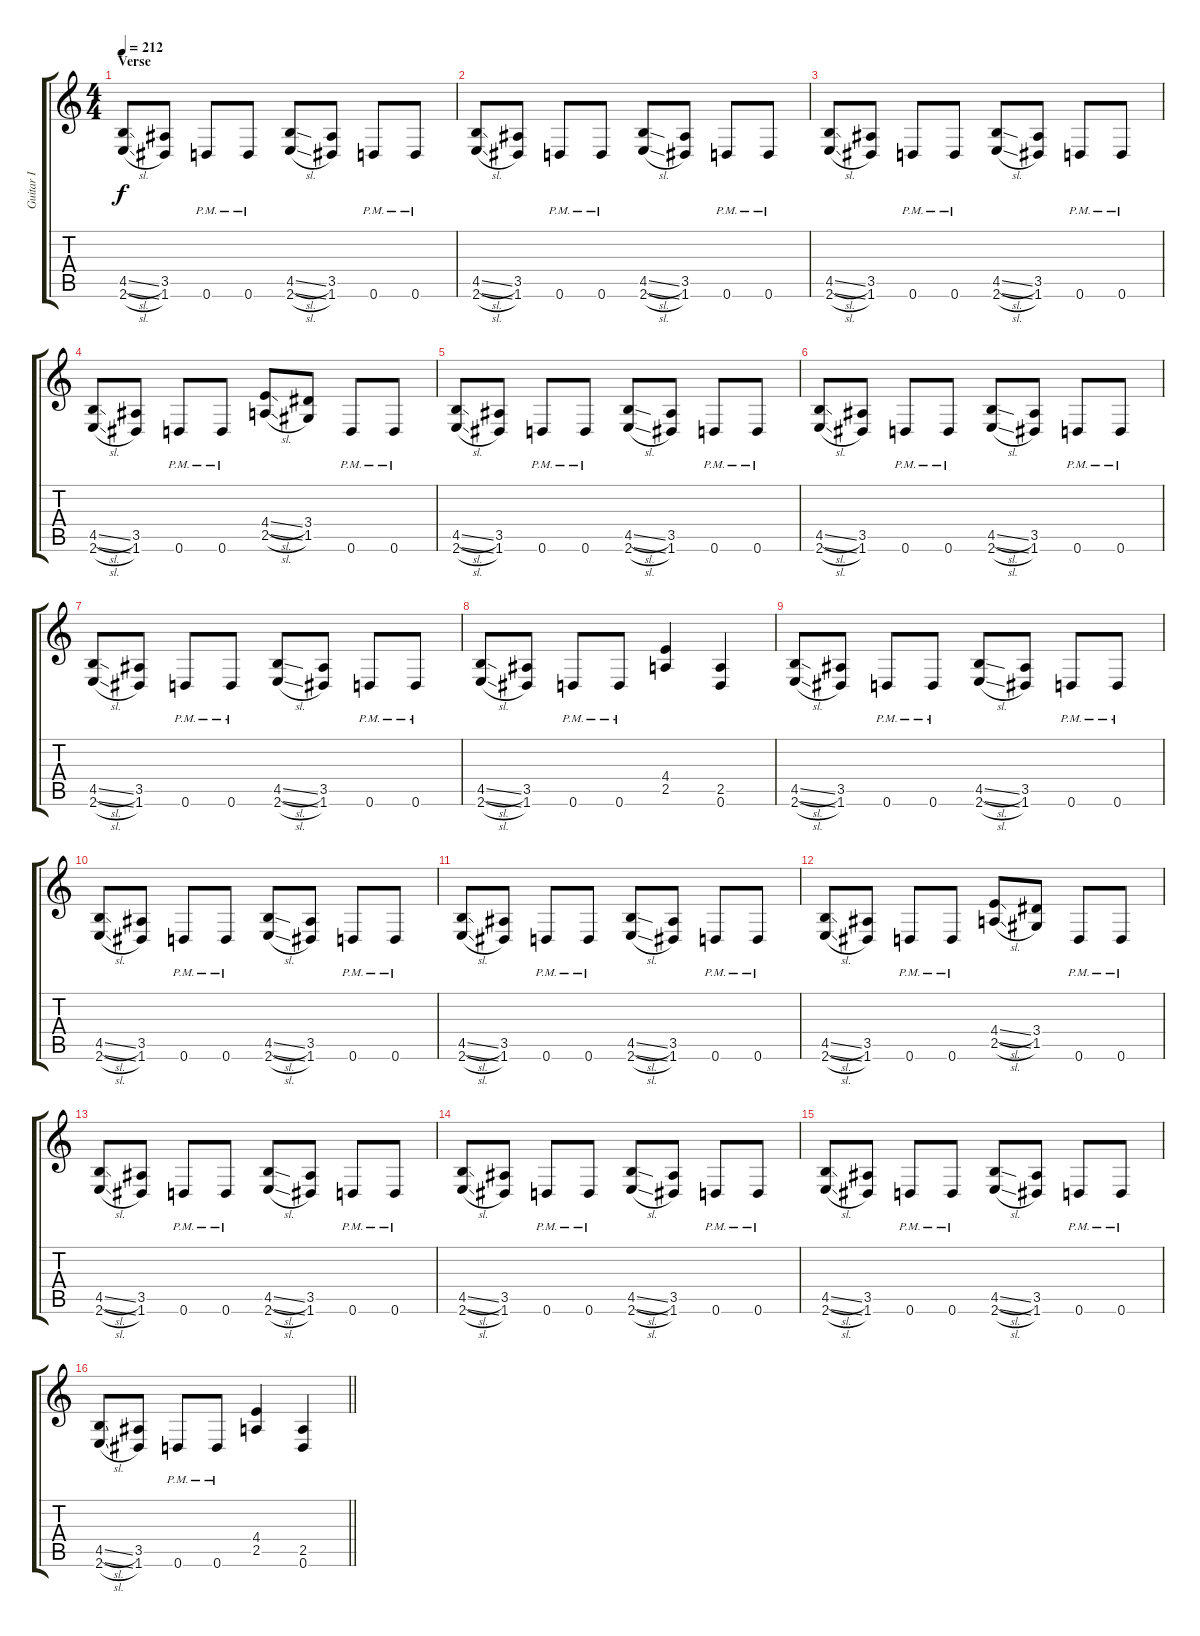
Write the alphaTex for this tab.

\track ("Guitar I" "Guitar I") {instrument distortionguitar}
\staff {score tabs}
\tuning (D4 A3 F3 C3 G2 D2) {hide}
\ts (4 4)
\section ("" "Verse")
\tempo 212
\clef g2
\ks c
(4.5{sl} 2.6{sl}).8{dy f} (3.5 1.6).8 0.6{pm}.8 0.6{pm}.8 (4.5{sl} 2.6{sl}).8 (3.5 1.6).8 0.6{pm}.8 0.6{pm}.8 |
(4.5{sl} 2.6{sl}).8 (3.5 1.6).8 0.6{pm}.8 0.6{pm}.8 (4.5{sl} 2.6{sl}).8 (3.5 1.6).8 0.6{pm}.8 0.6{pm}.8 |
(4.5{sl} 2.6{sl}).8 (3.5 1.6).8 0.6{pm}.8 0.6{pm}.8 (4.5{sl} 2.6{sl}).8 (3.5 1.6).8 0.6{pm}.8 0.6{pm}.8 |
(4.5{sl} 2.6{sl}).8 (3.5 1.6).8 0.6{pm}.8 0.6{pm}.8 (4.4{sl} 2.5{sl}).8 (3.4 1.5).8 0.6{pm}.8 0.6{pm}.8 |
(4.5{sl} 2.6{sl}).8 (3.5 1.6).8 0.6{pm}.8 0.6{pm}.8 (4.5{sl} 2.6{sl}).8 (3.5 1.6).8 0.6{pm}.8 0.6{pm}.8 |
(4.5{sl} 2.6{sl}).8 (3.5 1.6).8 0.6{pm}.8 0.6{pm}.8 (4.5{sl} 2.6{sl}).8 (3.5 1.6).8 0.6{pm}.8 0.6{pm}.8 |
(4.5{sl} 2.6{sl}).8 (3.5 1.6).8 0.6{pm}.8 0.6{pm}.8 (4.5{sl} 2.6{sl}).8 (3.5 1.6).8 0.6{pm}.8 0.6{pm}.8 |
(4.5{sl} 2.6{sl}).8 (3.5 1.6).8 0.6{pm}.8 0.6{pm}.8 (4.4 2.5).4 (2.5 0.6).4 |
(4.5{sl} 2.6{sl}).8 (3.5 1.6).8 0.6{pm}.8 0.6{pm}.8 (4.5{sl} 2.6{sl}).8 (3.5 1.6).8 0.6{pm}.8 0.6{pm}.8 |
(4.5{sl} 2.6{sl}).8 (3.5 1.6).8 0.6{pm}.8 0.6{pm}.8 (4.5{sl} 2.6{sl}).8 (3.5 1.6).8 0.6{pm}.8 0.6{pm}.8 |
(4.5{sl} 2.6{sl}).8 (3.5 1.6).8 0.6{pm}.8 0.6{pm}.8 (4.5{sl} 2.6{sl}).8 (3.5 1.6).8 0.6{pm}.8 0.6{pm}.8 |
(4.5{sl} 2.6{sl}).8 (3.5 1.6).8 0.6{pm}.8 0.6{pm}.8 (4.4{sl} 2.5{sl}).8 (3.4 1.5).8 0.6{pm}.8 0.6{pm}.8 |
(4.5{sl} 2.6{sl}).8 (3.5 1.6).8 0.6{pm}.8 0.6{pm}.8 (4.5{sl} 2.6{sl}).8 (3.5 1.6).8 0.6{pm}.8 0.6{pm}.8 |
(4.5{sl} 2.6{sl}).8 (3.5 1.6).8 0.6{pm}.8 0.6{pm}.8 (4.5{sl} 2.6{sl}).8 (3.5 1.6).8 0.6{pm}.8 0.6{pm}.8 |
(4.5{sl} 2.6{sl}).8 (3.5 1.6).8 0.6{pm}.8 0.6{pm}.8 (4.5{sl} 2.6{sl}).8 (3.5 1.6).8 0.6{pm}.8 0.6{pm}.8 |
\barLineRight lightlight
(4.5{sl} 2.6{sl}).8 (3.5 1.6).8 0.6{pm}.8 0.6{pm}.8 (4.4 2.5).4 (2.5 0.6).4
